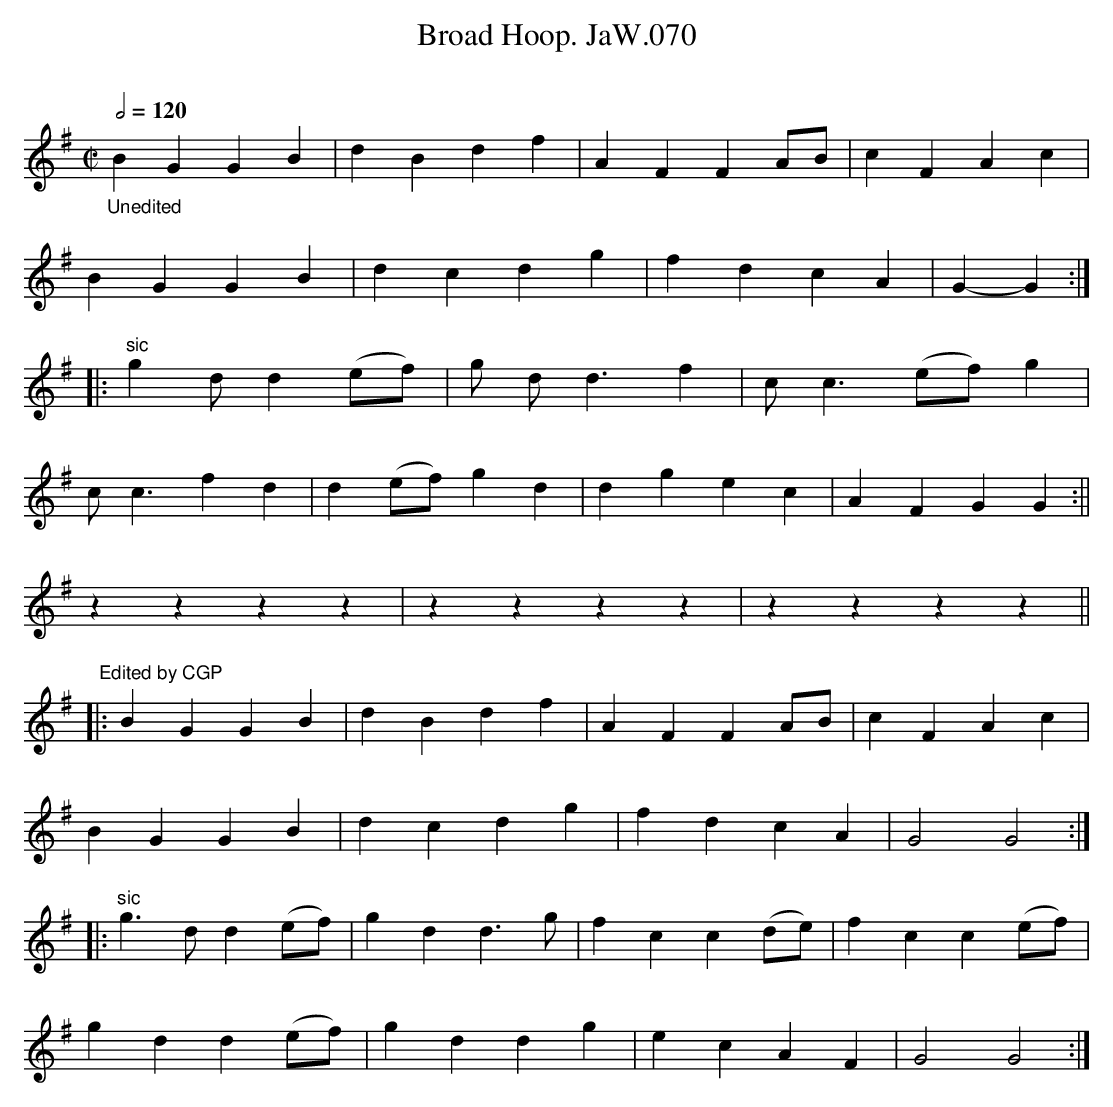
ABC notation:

X:1
T:Broad Hoop. JaW.070
M:C|
L:1/4
Q:1/2=120
O:
K:G
"_Unedited"BGGB|dBdf|AFFA/B/|cFAc|
BGGB|dcdg|fdcA|G-G:|
|:"sic"gd/d(e/f/)|g/ d/ d3/2f|c<c (e/f/)g|
c<cfd|d(e/f/)gd|dgec|AFGG:||
zzzz|zzzz|zzzz||
" Edited by CGP"
|:BGGB|dBdf|AFFA/B/|cFAc|
BGGB|dcdg|fdcA|G2G2:|
|:"sic"g>dd(e/f/)|gd d>g|fcc (d/e/)|fcc(e/f/)|
gd d(e/f/)|gd dg|ec AF |G2G2:|
